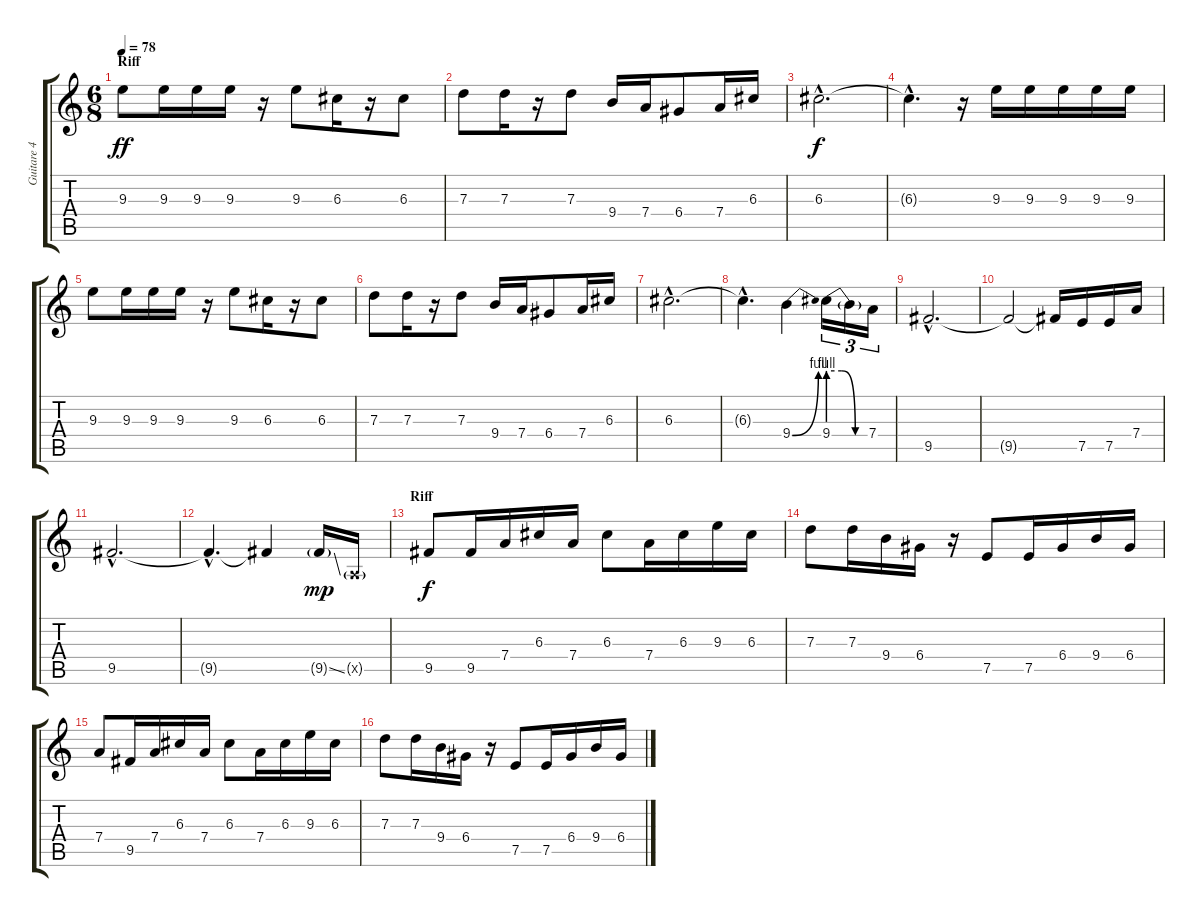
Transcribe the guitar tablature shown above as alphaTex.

\track ("Guitare 4" "Guitare 4") {instrument distortionguitar}
\staff {score tabs}
\tuning (E4 B3 G3 D3 A2 E2) {hide}
\ts (6 8)
\section ("" "Riff")
\tempo 78
\clef g2
\ks c
9.3.8{dy ff} 9.3.16 9.3.16 9.3.16 r.16 9.3.8 6.3.16 r.16 6.3.8 |
7.3.8 7.3.16 r.16 7.3.8 9.4.16 7.4.16 6.4.8 7.4.16 6.3.16 |
6.3{hac}.2{d dy f} |
6.3{hac t}.4{d} r.16 9.3.16 9.3.16 9.3.16 9.3.16 9.3.16 |
9.3.8 9.3.16 9.3.16 9.3.16 r.16 9.3.8 6.3.16 r.16 6.3.8 |
7.3.8 7.3.16 r.16 7.3.8 9.4.16 7.4.16 6.4.8 7.4.16 6.3.16 |
6.3{hac}.2{d} |
6.3{hac t}.4{d} 9.4{be (bend 0 0 60 4)}.4 9.4{be (custom 0 4 20 4 40 0 60 0)}.16{tu (3 2)} 9.4{t}.16{tu (3 2)} 7.4.16{tu (3 2)} |
9.5{hac}.2{d} |
9.5{t}.2 9.5{t}.16 7.5.16 7.5.16 7.4.16 |
9.5{hac}.2{d} |
9.5{hac t}.4{d} 9.5{t}.4 9.5{ss g}.16{dy mp} 0.5{g x}.16 |
\section ("" "Riff")
9.5.8{dy f} 9.5.16 7.4.16 6.3.16 7.4.16 6.3.8 7.4.16 6.3.16 9.3.16 6.3.16 |
7.3.8 7.3.16 9.4.16 6.4.16 r.16 7.5.8 7.5.16 6.4.16 9.4.16 6.4.16 |
7.4.8 9.5.16 7.4.16 6.3.16 7.4.16 6.3.8 7.4.16 6.3.16 9.3.16 6.3.16 |
7.3.8 7.3.16 9.4.16 6.4.16 r.16 7.5.8 7.5.16 6.4.16 9.4.16 6.4.16
